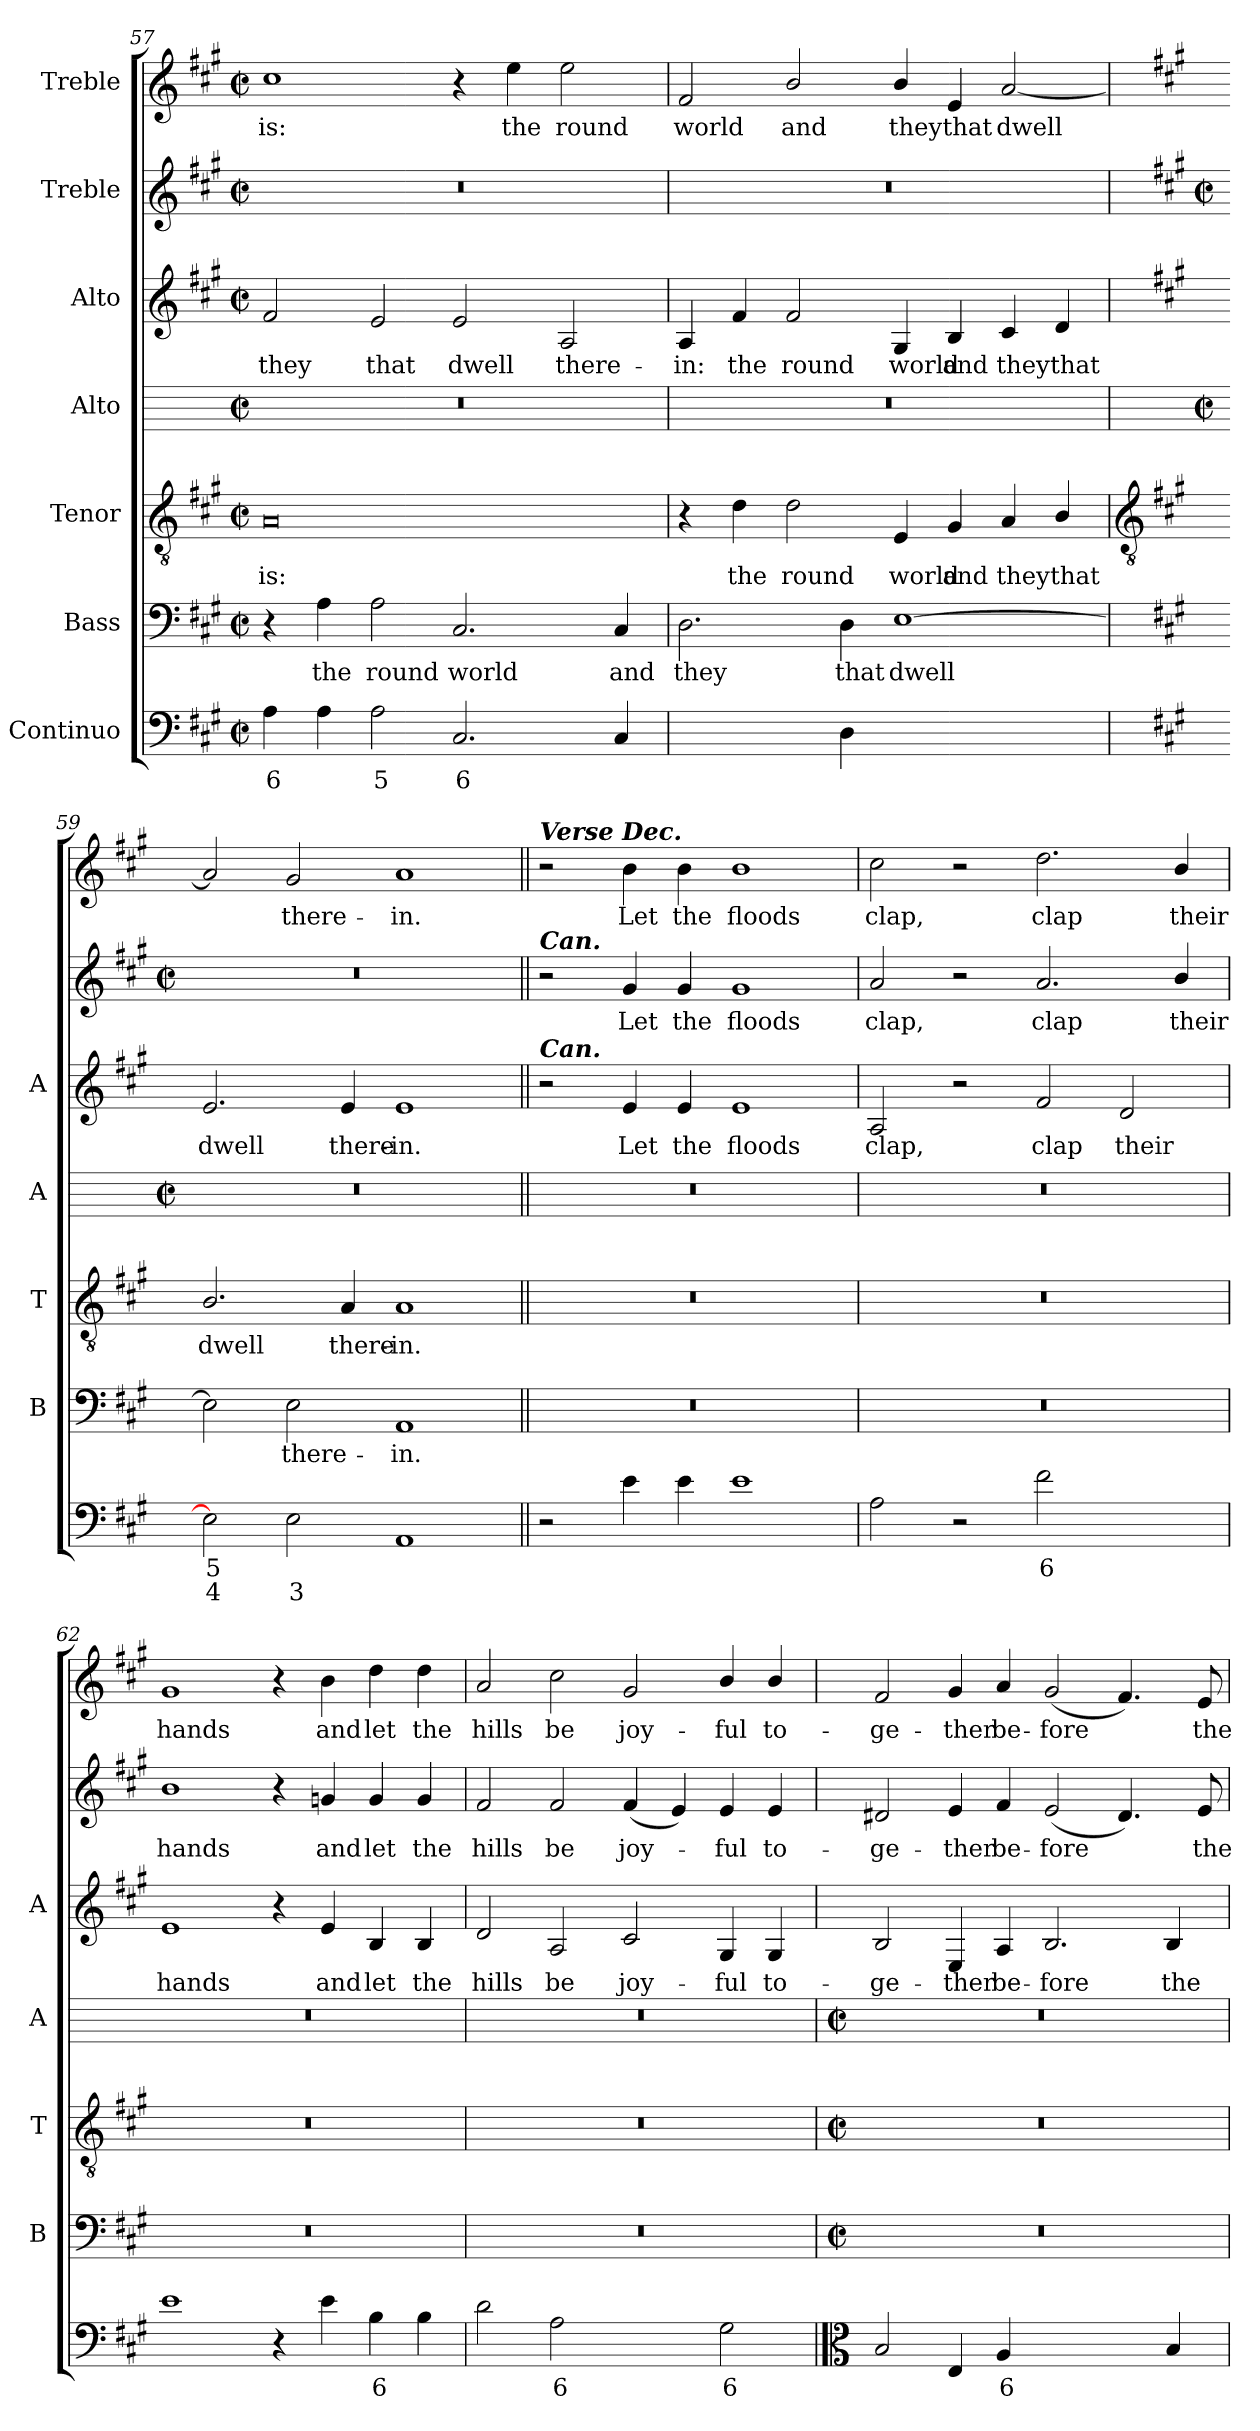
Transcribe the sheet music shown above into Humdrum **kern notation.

**kern	**text	**text	**kern	**text	**kern	**text	**kern	**kern	**text	**kern	**text	**kern	**text
*part7	*part7	*part7	*part6	*part6	*part5	*part5	*part4	*part3	*part3	*part2	*part2	*part1	*part1
*staff7	*staff7	*staff7	*staff6	*staff6	*staff5	*staff5	*staff4	*staff3	*staff3	*staff2	*staff2	*staff1	*staff1
*I"Continuo	*	*	*I"Bass	*	*I"Tenor	*	*I"Alto	*I"Alto	*	*I"Treble	*	*I"Treble	*
*	*	*	*I'B	*	*I'T	*	*I'A	*I'A	*	*	*	*	*
*clefF4	*	*	*clefF4	*	*clefGv2	*	*	*clefG2	*	*clefG2	*	*clefG2	*
*k[f#c#g#]	*	*	*k[f#c#g#]	*	*k[f#c#g#]	*	*	*k[f#c#g#]	*	*k[f#c#g#]	*	*k[f#c#g#]	*
*A:	*	*	*A:	*	*A:	*	*	*A:	*	*A:	*	*A:	*
*M4/2	*	*	*M4/2	*	*M4/2	*	*M4/2	*M4/2	*	*M4/2	*	*M4/2	*
*met(c|)	*	*	*met(c|)	*	*met(c|)	*	*met(c|)	*met(c|)	*	*met(c|)	*	*met(c|)	*
=57	=57	=57	=57	=57	=57	=57	=57	=57	=57	=57	=57	=57	=57
!	!LO:LY:b	!	!	!	!	!LO:LY:b	!	!	!LO:LY:b	!	!	!	!LO:LY:b
4A	6	.	4r	.	0A	is:	0r	2f#	they	0r	.	1cc#	is:
!	!	!	!	!LO:LY:b	!	!	!	!	!	!	!	!	!
4A	.	.	4A	the	.	.	.	.	.	.	.	.	.
!	!LO:LY:b	!	!	!LO:LY:b	!	!	!	!	!LO:LY:b	!	!	!	!
2A	5	.	2A	round	.	.	.	2e	that	.	.	.	.
!	!LO:LY:b	!	!	!LO:LY:b	!	!	!	!	!LO:LY:b	!	!	!	!
2.C#	6	.	2.C#	world	.	.	.	2e	dwell	.	.	4r	.
!	!	!	!	!	!	!	!	!	!	!	!	!	!LO:LY:b
.	.	.	.	.	.	.	.	.	.	.	.	4ee	the
!	!	!	!	!	!	!	!	!	!LO:LY:b	!	!	!	!LO:LY:b
.	.	.	.	.	.	.	.	2A	there-	.	.	2ee	round
!	!	!	!	!LO:LY:b	!	!	!	!	!	!	!	!	!
4C#	.	.	4C#	and	.	.	.	.	.	.	.	.	.
=58	=58	=58	=58	=58	=58	=58	=58	=58	=58	=58	=58	=58	=58
!	!LO:LY:b	!	!	!LO:LY:b	!	!	!	!	!LO:LY:b	!	!	!	!LO:LY:b
[2Dyy	5	.	2.D	they	4r	.	0r	4A	-in:	0r	.	2f#	world
!	!	!	!	!	!	!LO:LY:b	!	!	!LO:LY:b	!	!	!	!
.	.	.	.	.	4d	the	.	4f#	the	.	.	.	.
!	!LO:LY:b	!	!	!	!	!LO:LY:b	!	!	!LO:LY:b	!	!	!	!LO:LY:b
4Dyy]	6	.	.	.	2d	round	.	2f#	round	.	.	2b/	and
!	!	!	!	!LO:LY:b	!	!	!	!	!	!	!	!	!
4D	.	.	4D	that	.	.	.	.	.	.	.	.	.
!	!LO:LY:b	!LO:LY:b	!	!LO:LY:b	!	!LO:LY:b	!	!	!LO:LY:b	!	!	!	!LO:LY:b
[2Eyy	7	3	[1E	dwell	4E	world	.	4G#	world	.	.	4b/	they
!	!	!	!	!	!	!LO:LY:b	!	!	!LO:LY:b	!	!	!	!LO:LY:b
.	.	.	.	.	4G#	and	.	4B	and	.	.	4e	that
!	!LO:LY:b	!LO:LY:b	!	!	!	!LO:LY:b	!	!	!LO:LY:b	!	!	!	!LO:LY:b
2Eyy_	6	4	.	.	4A	they	.	4c#	they	.	.	[2a	dwell
!	!	!	!	!	!	!LO:LY:b	!	!	!LO:LY:b	!	!	!	!
.	.	.	.	.	4B/	that	.	4d	that	.	.	.	.
!!LO:LB:g=z
=59	=59	=59	=59	=59	=59	=59	=59	=59	=59	=59	=59	=59	=59
*	*	*	*	*	*clefGv2	*	*	*	*	*	*	*	*
*	*	*	*	*	*	*	*	*	*	*k[f#c#g#]	*	*	*
*	*	*	*	*	*	*	*	*	*	*A:	*	*	*
*	*	*	*	*	*	*	*M4/2	*	*	*M4/2	*	*	*
*	*	*	*	*	*	*	*met(c|)	*	*	*met(c|)	*	*	*
!	!LO:LY:b	!LO:LY:b	!	!	!	!LO:LY:b	!	!	!LO:LY:b	!	!	!	!
2E]	5	4	2E]	.	2.B/	dwell	0r	2.e	dwell	0r	.	2a]	.
!	!	!LO:LY:b	!	!LO:LY:b	!	!	!	!	!	!	!	!	!LO:LY:b
2E	.	3	2E	there-	.	.	.	.	.	.	.	2g#	there-
!	!	!	!	!	!	!LO:LY:b	!	!	!LO:LY:b	!	!	!	!
.	.	.	.	.	4A	there-	.	4e	there-	.	.	.	.
!	!	!	!	!LO:LY:b	!	!LO:LY:b	!	!	!LO:LY:b	!	!	!	!LO:LY:b
1AA	.	.	1AA	-in.	1A	-in.	.	1e	-in.	.	.	1a	-in.
=60||	=60||	=60||	=60||	=60||	=60||	=60||	=60||	=60||	=60||	=60||	=60||	=60||	=60||
!	!	!	!	!	!	!	!	!	!	!	!	!LO:TX:a:Bi:t=Verse Dec.	!
!	!	!	!	!	!	!	!	!	!	!LO:TX:a:Bi:t=Can.	!	!	!
!	!	!	!	!	!	!	!	!LO:TX:a:Bi:t=Can.	!	!	!	!	!
2r	.	.	0r	.	0r	.	0r	2r	.	2r	.	2r	.
!	!	!	!	!	!	!	!	!	!LO:LY:b	!	!LO:LY:b	!	!LO:LY:b
4e	.	.	.	.	.	.	.	4e	Let	4g#	Let	4b	Let
!	!	!	!	!	!	!	!	!	!LO:LY:b	!	!LO:LY:b	!	!LO:LY:b
4e	.	.	.	.	.	.	.	4e	the	4g#	the	4b	the
!	!	!	!	!	!	!	!	!	!LO:LY:b	!	!LO:LY:b	!	!LO:LY:b
1e	.	.	.	.	.	.	.	1e	floods	1g#	floods	1b	floods
=61	=61	=61	=61	=61	=61	=61	=61	=61	=61	=61	=61	=61	=61
!	!	!	!	!	!	!	!	!	!LO:LY:b	!	!LO:LY:b	!	!LO:LY:b
2A	.	.	0r	.	0r	.	0r	2A	clap,	2a	clap,	2cc#	clap,
2r	.	.	.	.	.	.	.	2r	.	2r	.	2r	.
!	!LO:LY:b	!	!	!	!	!	!	!	!LO:LY:b	!	!LO:LY:b	!	!LO:LY:b
2f#	6	.	.	.	.	.	.	2f#	clap	2.a	clap	2.dd	clap
!	!LO:LY:b	!	!	!	!	!	!	!	!LO:LY:b	!	!	!	!
[4dyy	5	.	.	.	.	.	.	2d	their	.	.	.	.
!	!LO:LY:b	!	!	!	!	!	!	!	!	!	!LO:LY:b	!	!LO:LY:b
4dyy]	6	.	.	.	.	.	.	.	.	4b/	their	4b/	their
=62	=62	=62	=62	=62	=62	=62	=62	=62	=62	=62	=62	=62	=62
!	!	!	!	!	!	!	!	!	!LO:LY:b	!	!LO:LY:b	!	!LO:LY:b
1e	.	.	0r	.	0r	.	0r	1e	hands	1b	hands	1g#	hands
4r	.	.	.	.	.	.	.	4r	.	4r	.	4r	.
!	!	!	!	!	!	!	!	!	!LO:LY:b	!	!LO:LY:b	!	!LO:LY:b
4e	.	.	.	.	.	.	.	4e	and	4gn	and	4b	and
!	!LO:LY:b	!	!	!	!	!	!	!	!LO:LY:b	!	!LO:LY:b	!	!LO:LY:b
4B	6	.	.	.	.	.	.	4B	let	4g	let	4dd	let
!	!	!	!	!	!	!	!	!	!LO:LY:b	!	!LO:LY:b	!	!LO:LY:b
4B	.	.	.	.	.	.	.	4B	the	4g	the	4dd	the
=63	=63	=63	=63	=63	=63	=63	=63	=63	=63	=63	=63	=63	=63
!	!	!	!	!	!	!	!	!	!LO:LY:b	!	!LO:LY:b	!	!LO:LY:b
2d	.	.	0r	.	0r	.	0r	2d	hills	2f#	hills	2a	hills
!	!LO:LY:b	!	!	!	!	!	!	!	!LO:LY:b	!	!LO:LY:b	!	!LO:LY:b
2A	6	.	.	.	.	.	.	2A	be	2f#	be	2cc#	be
!	!LO:LY:b	!	!	!	!	!	!	!	!LO:LY:b	!	!LO:LY:b	!	!LO:LY:b
[4c#yy	4	.	.	.	.	.	.	2c#	joy-	(<4f#	joy-	2g#	joy-
!	!LO:LY:b	!	!	!	!	!	!	!	!	!	!	!	!
4c#yy]	3	.	.	.	.	.	.	.	.	4e)	.	.	.
!	!LO:LY:b	!	!	!	!	!	!	!	!LO:LY:b	!	!LO:LY:b	!	!LO:LY:b
2G#	6	.	.	.	.	.	.	4G#	-ful	4e	ful	4b/	-ful
!	!	!	!	!	!	!	!	!	!LO:LY:b	!	!LO:LY:b	!	!LO:LY:b
.	.	.	.	.	.	.	.	4G#	to-	4e	to-	4b/	to-
!!LO:LB:g=z
=64	=64	=64	=64	=64	=64	=64	=64	=64	=64	=64	=64	=64	=64
*clefC3	*	*	*	*	*	*	*	*	*	*	*	*	*
*	*	*	*M4/2	*	*M4/2	*	*M4/2	*	*	*	*	*	*
*	*	*	*met(c|)	*	*met(c|)	*	*met(c|)	*	*	*	*	*	*
!	!	!	!	!	!	!	!	!	!LO:LY:b	!	!LO:LY:b	!	!LO:LY:b
2B	.	.	0r	.	0r	.	0r	2B	-ge-	2d#X	-ge-	2f#	-ge-
!	!	!	!	!	!	!	!	!	!LO:LY:b	!	!LO:LY:b	!	!LO:LY:b
4E	.	.	.	.	.	.	.	4E	-ther	4e	-ther	4g#	-ther
!	!LO:LY:b	!	!	!	!	!	!	!	!LO:LY:b	!	!LO:LY:b	!	!LO:LY:b
4A	6	.	.	.	.	.	.	4A	be-	4f#	be-	4a	be-
!	!LO:LY:b	!LO:LY:b	!	!	!	!	!	!	!LO:LY:b	!	!LO:LY:b	!	!LO:LY:b
[2Byy	6	4	.	.	.	.	.	2.B	-fore	(<2e	-fore	(<2g#	-fore
!	!LO:LY:b	!LO:LY:b	!	!	!	!	!	!	!	!	!	!	!
4Byy]	5	3	.	.	.	.	.	.	.	4.d#)	.	4.f#)	.
!	!	!	!	!	!	!	!	!	!LO:LY:b	!	!	!	!
4B	.	.	.	.	.	.	.	4B	the	.	.	.	.
!	!	!	!	!	!	!	!	!	!	!	!LO:LY:b	!	!LO:LY:b
.	.	.	.	.	.	.	.	.	.	8e	the	8e	the
=	=	=	=	=	=	=	=	=	=	=	=	=	=
*-	*-	*-	*-	*-	*-	*-	*-	*-	*-	*-	*-	*-	*-
